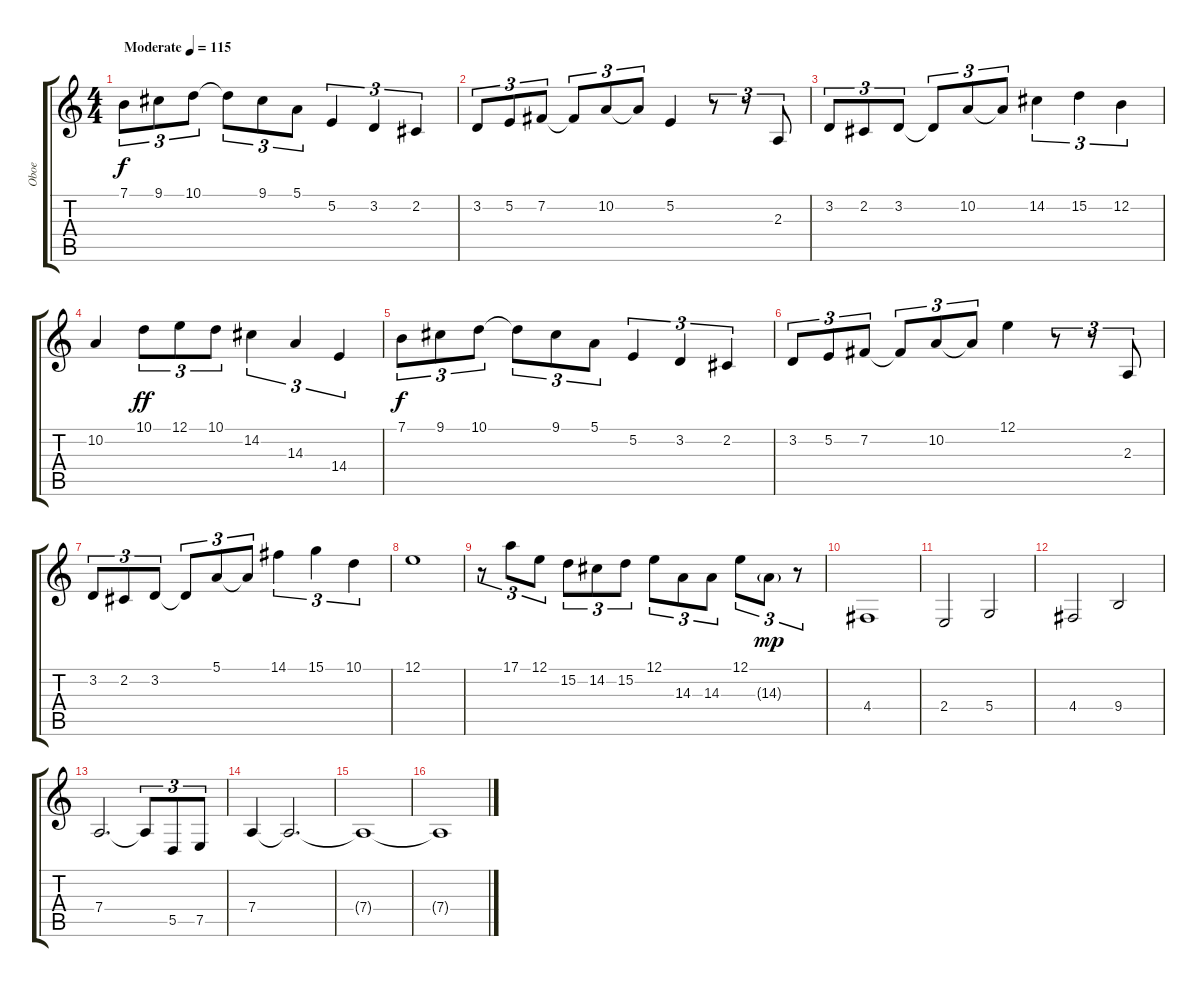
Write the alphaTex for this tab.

\track ("Oboe" "Oboe") {instrument oboe}
\staff {score tabs}
\tuning (E4 B3 G3 D3 A2 E2) {hide}
\ts (4 4)
\tempo (115 "Moderate")
\clef g2
\ks c
7.1.8{tu (3 2) dy f instrument oboe} 9.1.8{tu (3 2)} 10.1.8{tu (3 2)} 10.1{t}.8{tu (3 2)} 9.1.8{tu (3 2)} 5.1.8{tu (3 2)} 5.2.4{tu (3 2)} 3.2.4{tu (3 2)} 2.2.4{tu (3 2)} |
3.2.8{tu (3 2)} 5.2.8{tu (3 2)} 7.2.8{tu (3 2)} 7.2{t}.8{tu (3 2)} 10.2.8{tu (3 2)} 10.2{t}.8{tu (3 2)} 5.2.4 r.8{tu (3 2)} r.8{tu (3 2)} 2.3.8{tu (3 2)} |
3.2.8{tu (3 2)} 2.2.8{tu (3 2)} 3.2.8{tu (3 2)} 3.2{t}.8{tu (3 2)} 10.2.8{tu (3 2)} 10.2{t}.8{tu (3 2)} 14.2.4{tu (3 2)} 15.2.4{tu (3 2)} 12.2.4{tu (3 2)} |
10.2.4 10.1.8{tu (3 2) dy ff} 12.1.8{tu (3 2)} 10.1.8{tu (3 2)} 14.2.4{tu (3 2)} 14.3.4{tu (3 2)} 14.4.4{tu (3 2)} |
7.1.8{tu (3 2) dy f} 9.1.8{tu (3 2)} 10.1.8{tu (3 2)} 10.1{t}.8{tu (3 2)} 9.1.8{tu (3 2)} 5.1.8{tu (3 2)} 5.2.4{tu (3 2)} 3.2.4{tu (3 2)} 2.2.4{tu (3 2)} |
3.2.8{tu (3 2)} 5.2.8{tu (3 2)} 7.2.8{tu (3 2)} 7.2{t}.8{tu (3 2)} 10.2.8{tu (3 2)} 10.2{t}.8{tu (3 2)} 12.1.4 r.8{tu (3 2)} r.8{tu (3 2)} 2.3.8{tu (3 2)} |
3.2.8{tu (3 2)} 2.2.8{tu (3 2)} 3.2.8{tu (3 2)} 3.2{t}.8{tu (3 2)} 5.1.8{tu (3 2)} 5.1{t}.8{tu (3 2)} 14.1.4{tu (3 2)} 15.1.4{tu (3 2)} 10.1.4{tu (3 2)} |
12.1.1 |
r.8{tu (3 2)} 17.1.8{tu (3 2)} 12.1.8{tu (3 2)} 15.2.8{tu (3 2)} 14.2.8{tu (3 2)} 15.2.8{tu (3 2)} 12.1.8{tu (3 2)} 14.3.8{tu (3 2)} 14.3.8{tu (3 2)} 12.1.8{tu (3 2)} 14.3{g}.8{tu (3 2) dy mp} r.8{tu (3 2)} |
4.4.1 |
2.4.2 5.4.2 |
4.4.2 9.4.2 |
7.4.2{d} 7.4{t}.8{tu (3 2)} 5.5.8{tu (3 2)} 7.5.8{tu (3 2)} |
7.4.4{volume 8} 7.4{t}.2{d volume 12} |
7.4{t}.1 |
7.4{t}.1
